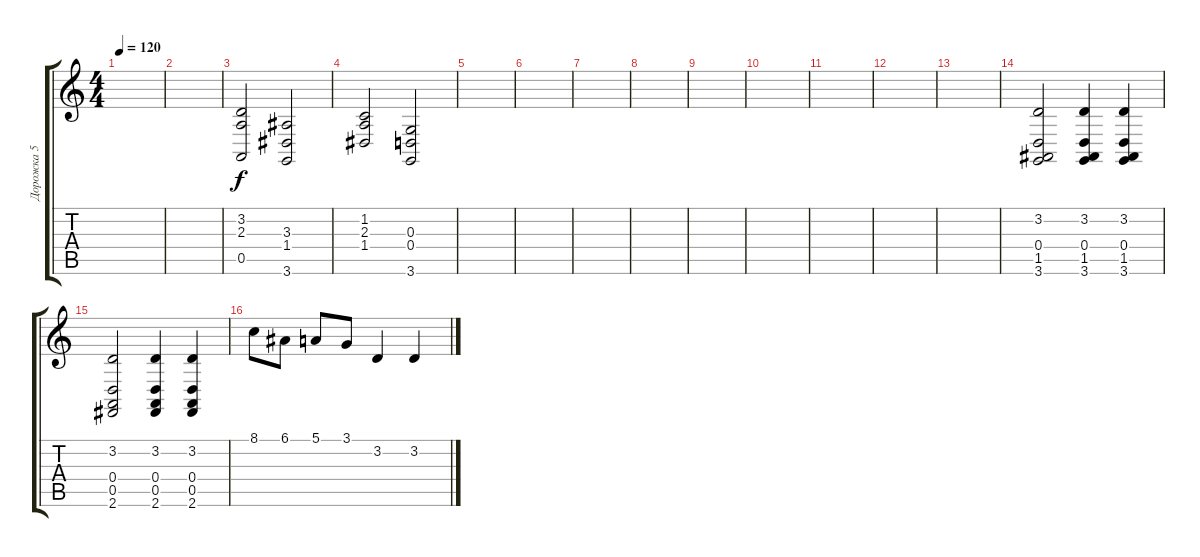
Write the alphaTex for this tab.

\track ("Дорожка 5" "Дорожка 5") {instrument accordion}
\staff {score tabs}
\tuning (E4 B3 G3 D3 A2 E2) {hide}
\ts (4 4)
\tempo 120
\clef g2
\ks c
|
|
(3.2 2.3 0.5).2 (3.3 1.4 3.6).2 |
(1.2 2.3 1.4).2 (0.3 0.4 3.6).2 |
|
|
|
|
|
|
|
|
|
(3.2 0.4 1.5 3.6).2 (3.2 0.4 1.5 3.6).4 (3.2 0.4 1.5 3.6).4 |
(3.2 0.4 0.5 2.6).2 (3.2 0.4 0.5 2.6).4 (3.2 0.4 0.5 2.6).4 |
8.1.8 6.1.8 5.1.8 3.1.8 3.2.4 3.2.4
